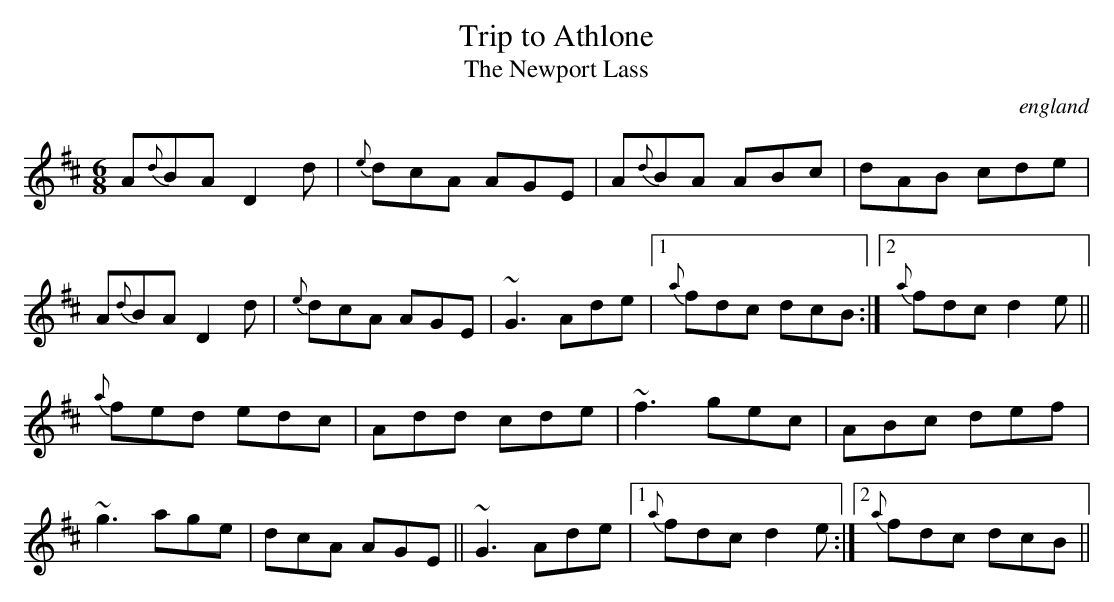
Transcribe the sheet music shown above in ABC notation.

X:1
T:Trip to Athlone
T:Newport Lass, The
O:england
M:6/8
L:1/8
K:D
A{d}BA D2d|{e}dcA AGE|A{d}BA ABc|dAB cde|
A{d}BA D2d|{e}dcA AGE|~G3 Ade|1 {a}fdc dcB:|2 {a}fdc d2e||
{a}fed edc|Add cde|~f3 gec|ABc def|
~g3 age|dcA AGE||~G3 Ade|1 {a}fdc d2e:|2 {a}fdc dcB||
